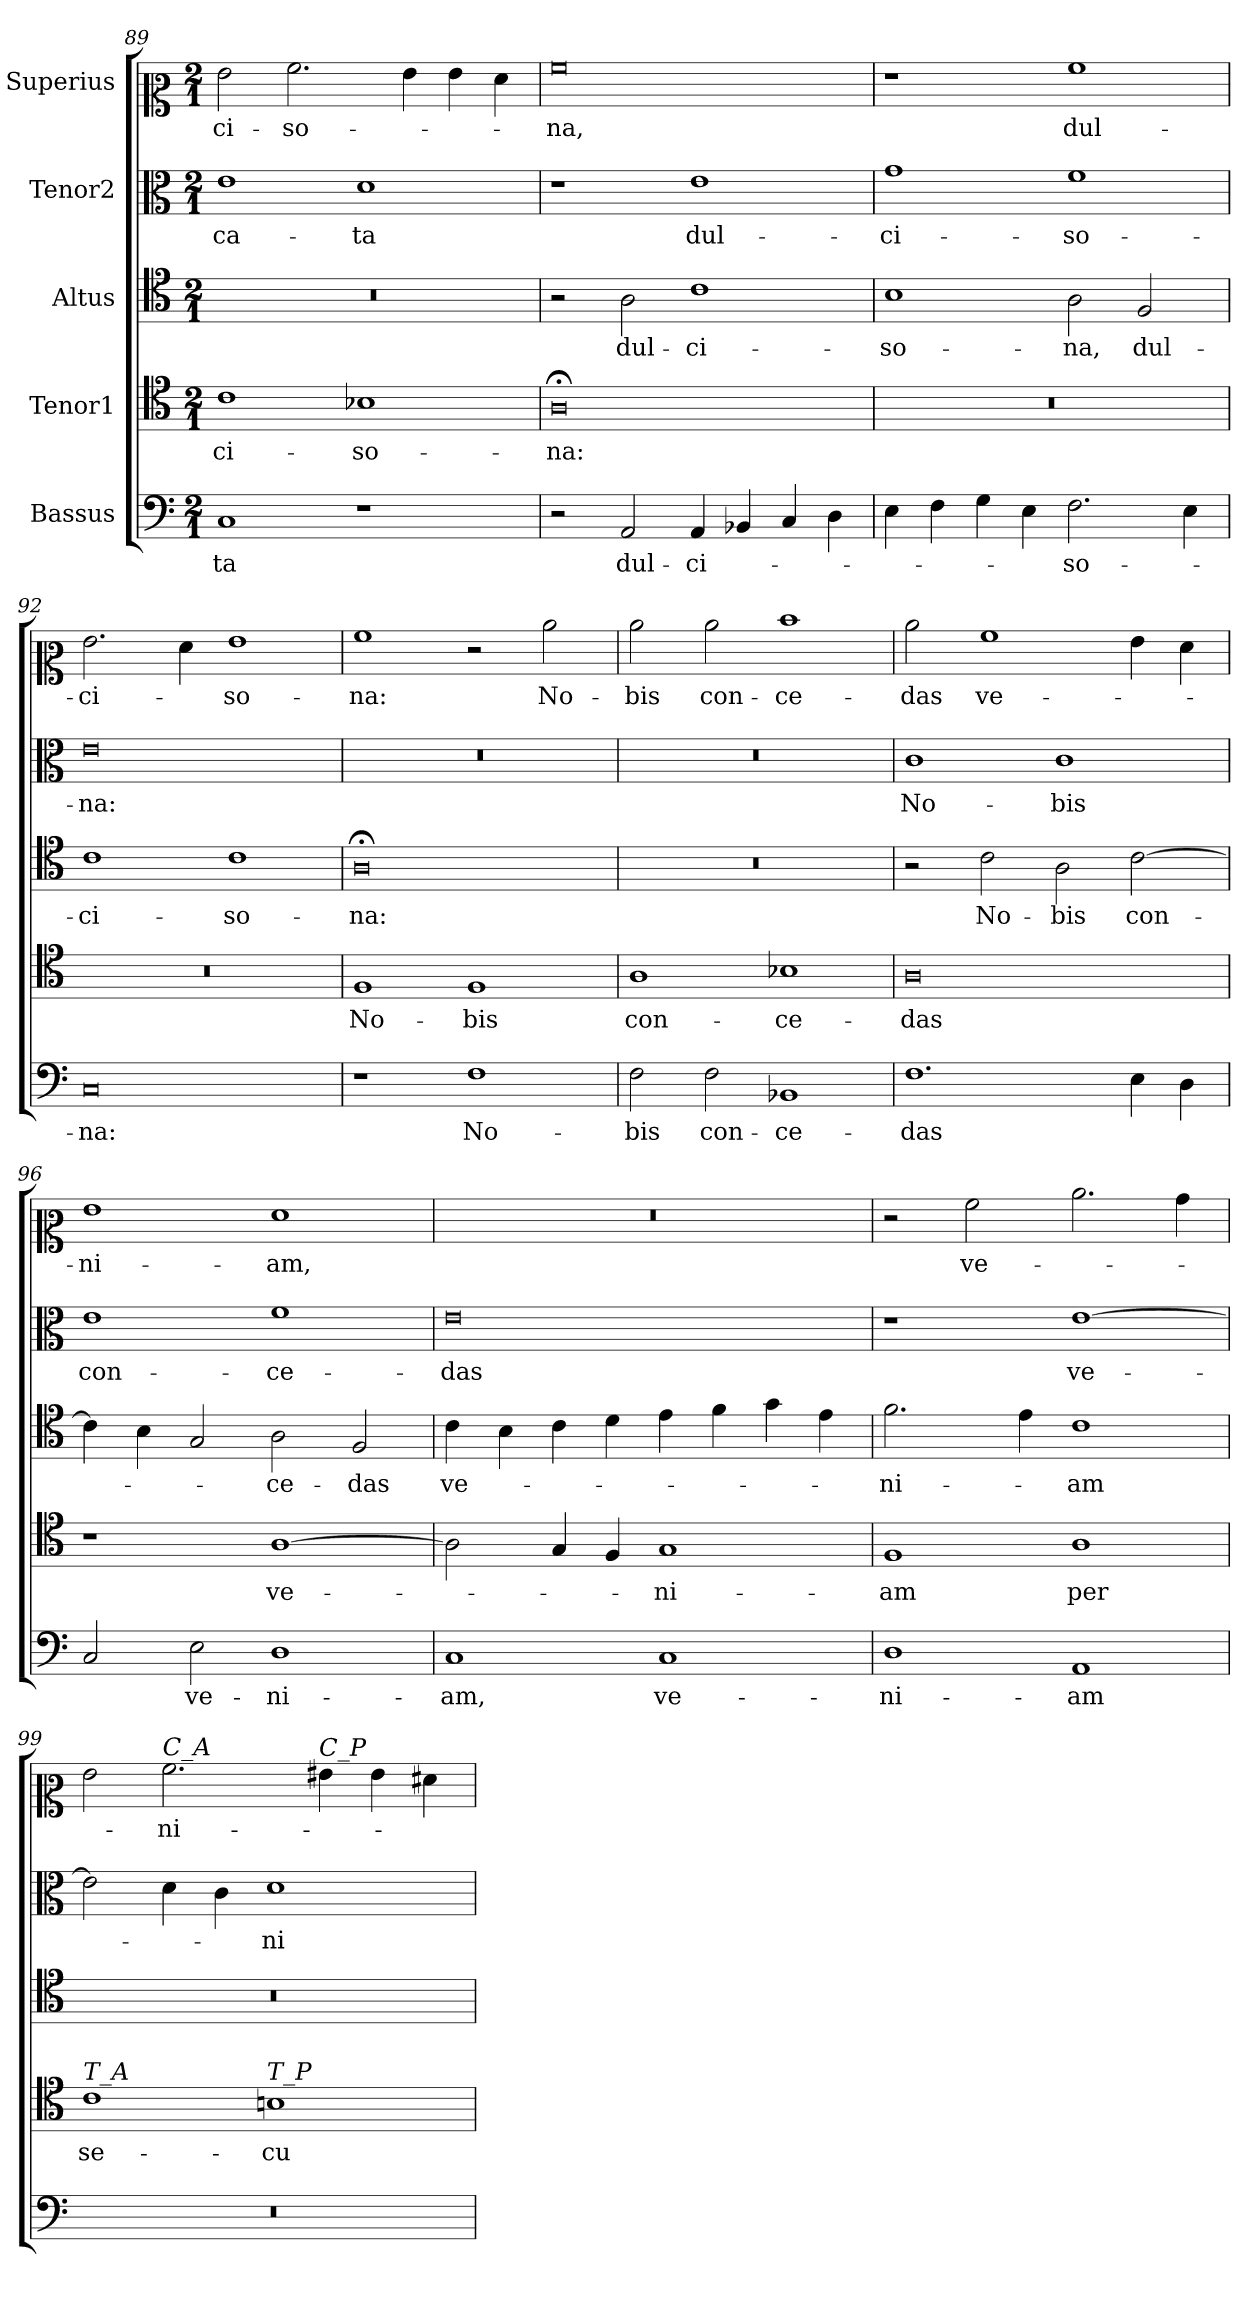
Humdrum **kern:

**kern	**text	**kern	**text	**kern	**text	**kern	**text	**kern	**text
*part5	*part5	*part4	*part4	*part3	*part3	*part2	*part2	*part1	*part1
*staff5	*staff5	*staff4	*staff4	*staff3	*staff3	*staff2	*staff2	*staff1	*staff1
*I"Bassus	*	*I"Tenor1	*	*I"Altus	*	*I"Tenor2	*	*I"Superius	*
*clefF4	*	*clefC4	*	*clefC4	*	*clefC3	*	*clefC2	*
*	*	*	*	*ITrd1c2	*	*	*	*	*
*k[]	*	*k[]	*	*k[b-e-]	*	*k[]	*	*k[]	*
*C:	*	*C:	*	*B-:	*	*C:	*	*C:	*
*M2/1	*	*M2/1	*	*M2/1	*	*M2/1	*	*M2/1	*
=89	=89	=89	=89	=89	=89	=89	=89	=89	=89
1C	-ta	1c	-ci-	0r	.	1e	-ca-	2g\	-ci-
.	.	.	.	.	.	.	.	2.a\	-so-
1r	.	1B-	-so-	.	.	1d	-ta	.	.
.	.	.	.	.	.	.	.	4g\	.
.	.	.	.	.	.	.	.	4g\	.
.	.	.	.	.	.	.	.	4f\	.
!!LO:PB:g=z
=90	=90	=90	=90	=90	=90	=90	=90	=90	=90
2r	.	0A;<	-na:	2r	.	1r	.	0a	-na,
2AA/	dul-	.	.	2G\	dul-	.	.	.	.
4AA/	-ci-	.	.	1B-	-ci-	1e	dul-	.	.
4BB-/	.	.	.	.	.	.	.	.	.
4C/	.	.	.	.	.	.	.	.	.
4D\	.	.	.	.	.	.	.	.	.
=91	=91	=91	=91	=91	=91	=91	=91	=91	=91
4E\	.	0r	.	1A	-so-	1g	-ci-	1r	.
4F\	.	.	.	.	.	.	.	.	.
4G\	.	.	.	.	.	.	.	.	.
4E\	.	.	.	.	.	.	.	.	.
2.F\	-so-	.	.	2G\	-na,	1f	-so-	1a	dul-
.	.	.	.	2E-/	dul-	.	.	.	.
4E\	.	.	.	.	.	.	.	.	.
=92	=92	=92	=92	=92	=92	=92	=92	=92	=92
0C	-na:	0r	.	1B-	-ci-	0e	-na:	2.g\	-ci-
.	.	.	.	.	.	.	.	4f\	.
.	.	.	.	1B-	-so-	.	.	1g	-so-
=93	=93	=93	=93	=93	=93	=93	=93	=93	=93
1r	.	1F	No-	0G;<	-na:	0r	.	1a	-na:
1F	No-	1F	-bis	.	.	.	.	2r	.
.	.	.	.	.	.	.	.	2cc\	No-
=94	=94	=94	=94	=94	=94	=94	=94	=94	=94
2F\	-bis	1A	con-	0r	.	0r	.	2cc\	-bis
2F\	con-	.	.	.	.	.	.	2cc\	con-
1BB-	-ce-	1B-	-ce-	.	.	.	.	1dd	-ce-
=95	=95	=95	=95	=95	=95	=95	=95	=95	=95
1.F	-das	0A	-das	2r	.	1c	No-	2cc\	-das
.	.	.	.	2B-\	No-	.	.	1a	ve-
.	.	.	.	2G\	-bis	1c	-bis	.	.
4E\	.	.	.	[2B-\	con-	.	.	4g\	.
4D\	.	.	.	.	.	.	.	4f\	.
=96	=96	=96	=96	=96	=96	=96	=96	=96	=96
2C/	.	1r	.	4B-\]	.	1e	con-	1g	-ni-
.	.	.	.	4A\	.	.	.	.	.
2E\	ve-	.	.	2F/	.	.	.	.	.
1D	-ni-	[1A	ve-	2G\	-ce-	1f	-ce-	1f	-am,
.	.	.	.	2E-/	-das	.	.	.	.
!!LO:LB:g=z
=97	=97	=97	=97	=97	=97	=97	=97	=97	=97
1C	-am,	2A\]	.	4B-\	ve-	0e	-das	0r	.
.	.	.	.	4A\	.	.	.	.	.
.	.	4G/	.	4B-\	.	.	.	.	.
.	.	4F/	.	4c\	.	.	.	.	.
1C	ve-	1G	-ni-	4d\	.	.	.	.	.
.	.	.	.	4e-\	.	.	.	.	.
.	.	.	.	4f\	.	.	.	.	.
.	.	.	.	4d\	.	.	.	.	.
=98	=98	=98	=98	=98	=98	=98	=98	=98	=98
1D	-ni-	1F	-am	2.e-\	-ni-	1r	.	2r	.
.	.	.	.	.	.	.	.	2a\	ve-
.	.	.	.	4d\	.	.	.	.	.
1AA	-am	1A	per	1B-	-am	[1e	ve-	2.cc\	.
.	.	.	.	.	.	.	.	4b\	.
=99	=99	=99	=99	=99	=99	=99	=99	=99	=99
!	!	!LO:TX:a:i:t=T_A	!	!	!	!	!	!	!
0r	.	1c	se-	0r	.	2e\]	.	2g\	.
!	!	!	!	!	!	!	!	!LO:TX:a:i:t=C_A	!
.	.	.	.	.	.	4d\	.	2.a\	-ni-
.	.	.	.	.	.	4c\	.	.	.
!	!	!LO:TX:a:i:t=T_P	!	!	!	!	!	!	!
.	.	1Bni	-cu-	.	.	1d	-ni-	.	.
!	!	!	!	!	!	!	!	!LO:TX:a:i:t=C_P	!
.	.	.	.	.	.	.	.	4g#i\	.
.	.	.	.	.	.	.	.	4g#i\	.
.	.	.	.	.	.	.	.	4f#i\	.
=	=	=	=	=	=	=	=	=	=
*-	*-	*-	*-	*-	*-	*-	*-	*-	*-
